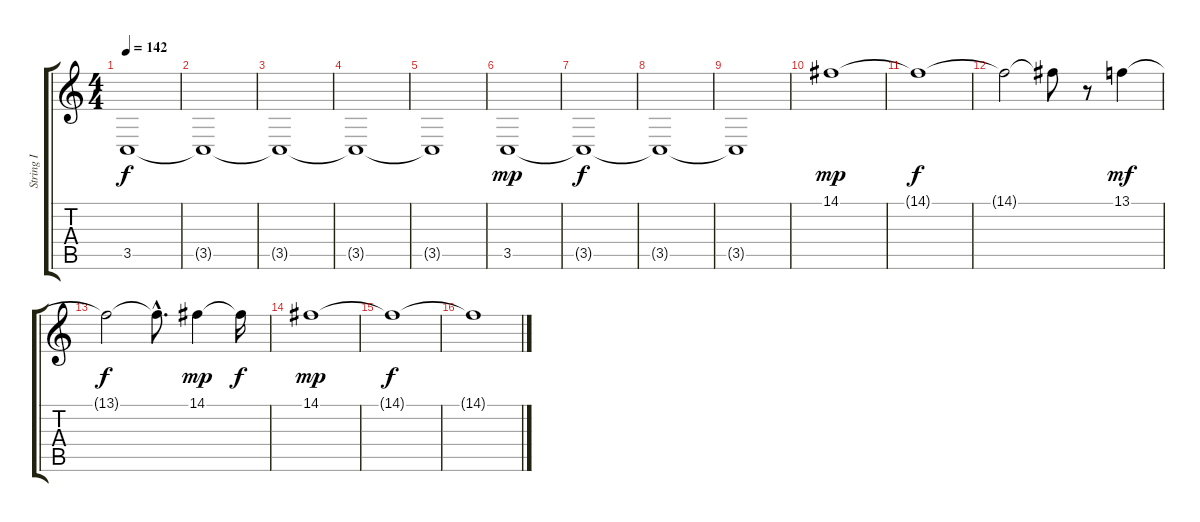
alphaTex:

\track ("String I" "String I") {instrument pad2warm}
\staff {score tabs}
\tuning (E4 B3 G3 D3 A2 E2) {hide}
\ts (4 4)
\tempo 142
\clef g2
\ks c
3.5{t}.1{dy f} |
3.5{t}.1 |
3.5{t}.1 |
3.5{t}.1 |
3.5{t}.1 |
3.5.1{dy mp} |
3.5{t}.1{dy f} |
3.5{t}.1 |
3.5{t}.1 |
14.1.1{dy mp} |
14.1{t}.1{dy f} |
14.1{t}.2 14.1{t}.8 r.8 13.1.4{dy mf} |
13.1{t}.2{dy f} 13.1{hac t}.8{d} 14.1.4{dy mp} 14.1{t}.16{dy f} |
14.1.1{dy mp} |
14.1{t}.1{dy f} |
14.1{t}.1
